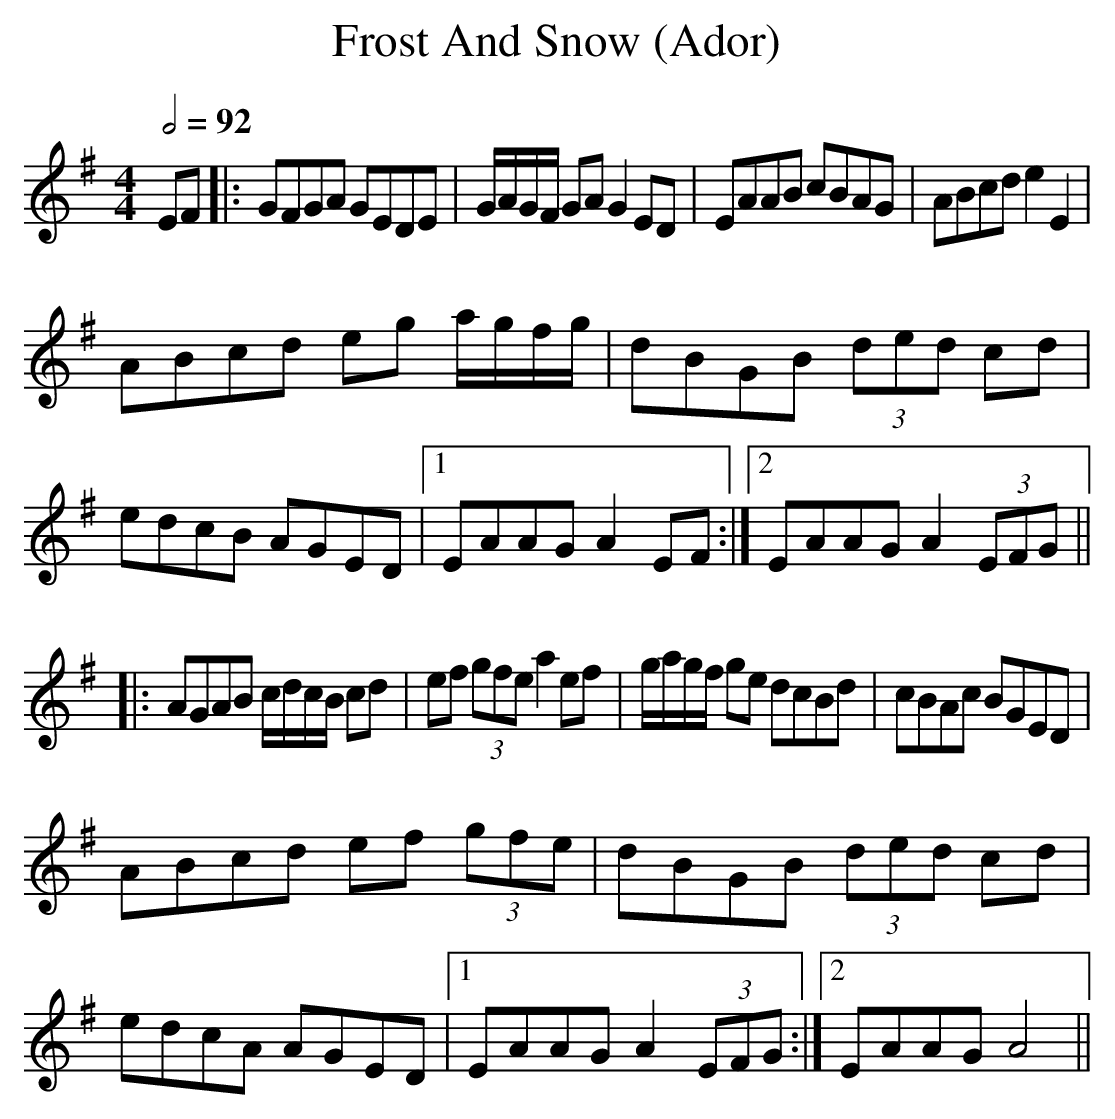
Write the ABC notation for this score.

X:1
T:Frost And Snow (Ador)
Q:1/2=92
M:4/4
L:1/8
K:Ador
EF |: GFGA GEDE | G/A/G/F/ GA G2ED | EAAB cBAG | ABcd e2E2 |
ABcd eg a/g/f/g/ | dBGB (3ded cd | edcB AGED |1 EAAG A2 EF:|2 EAAG A2 (3EFG||
|: AGAB c/d/c/B/ cd | ef (3gfe a2ef |g/a/g/f/ ge dcBd | cBAc BGED |
ABcd ef (3gfe | dBGB (3ded cd | edcA AGED |1 EAAG A2 (3EFG:|2 EAAG A4||
